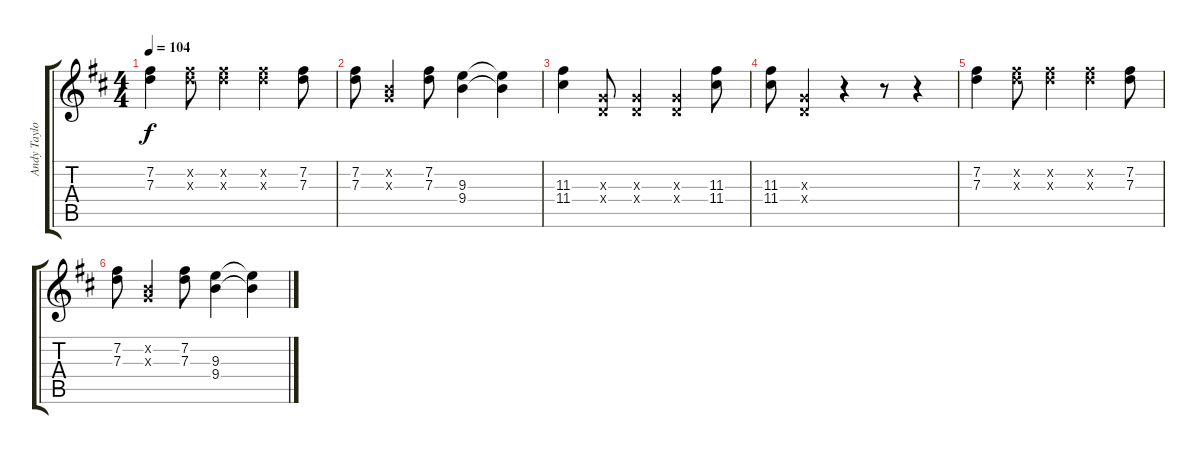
\track ("Andy Taylor/Warren Curcullio" "Andy Taylo") {instrument overdrivenguitar}
\staff {score tabs}
\tuning (E4 B3 G3 D3 A2 E2) {hide}
\ts (4 4)
\tempo 104
\clef g2
\ks d
(7.2 7.3).4{dy f volume 9 balance 16 instrument overdrivenguitar} (7.2{x} 7.3{x}).8 (7.2{x} 7.3{x}).4 (7.2{x} 7.3{x}).4 (7.2 7.3).8 |
(7.2 7.3).8 (0.2{x} 0.3{x}).4 (7.2 7.3).8 (9.3 9.4).4 (9.3{t} 9.4{t}).4 |
(11.3 11.4).4 (0.3{x} 0.4{x}).8 (0.3{x} 0.4{x}).4 (0.3{x} 0.4{x}).4 (11.3 11.4).8 |
(11.3 11.4).8 (0.3{x} 0.4{x}).4 r.4 r.8 r.4 |
(7.2 7.3).4 (7.2{x} 7.3{x}).8 (7.2{x} 7.3{x}).4 (7.2{x} 7.3{x}).4 (7.2 7.3).8 |
(7.2 7.3).8 (0.2{x} 0.3{x}).4 (7.2 7.3).8 (9.3 9.4).4 (9.3{t} 9.4{t}).4
